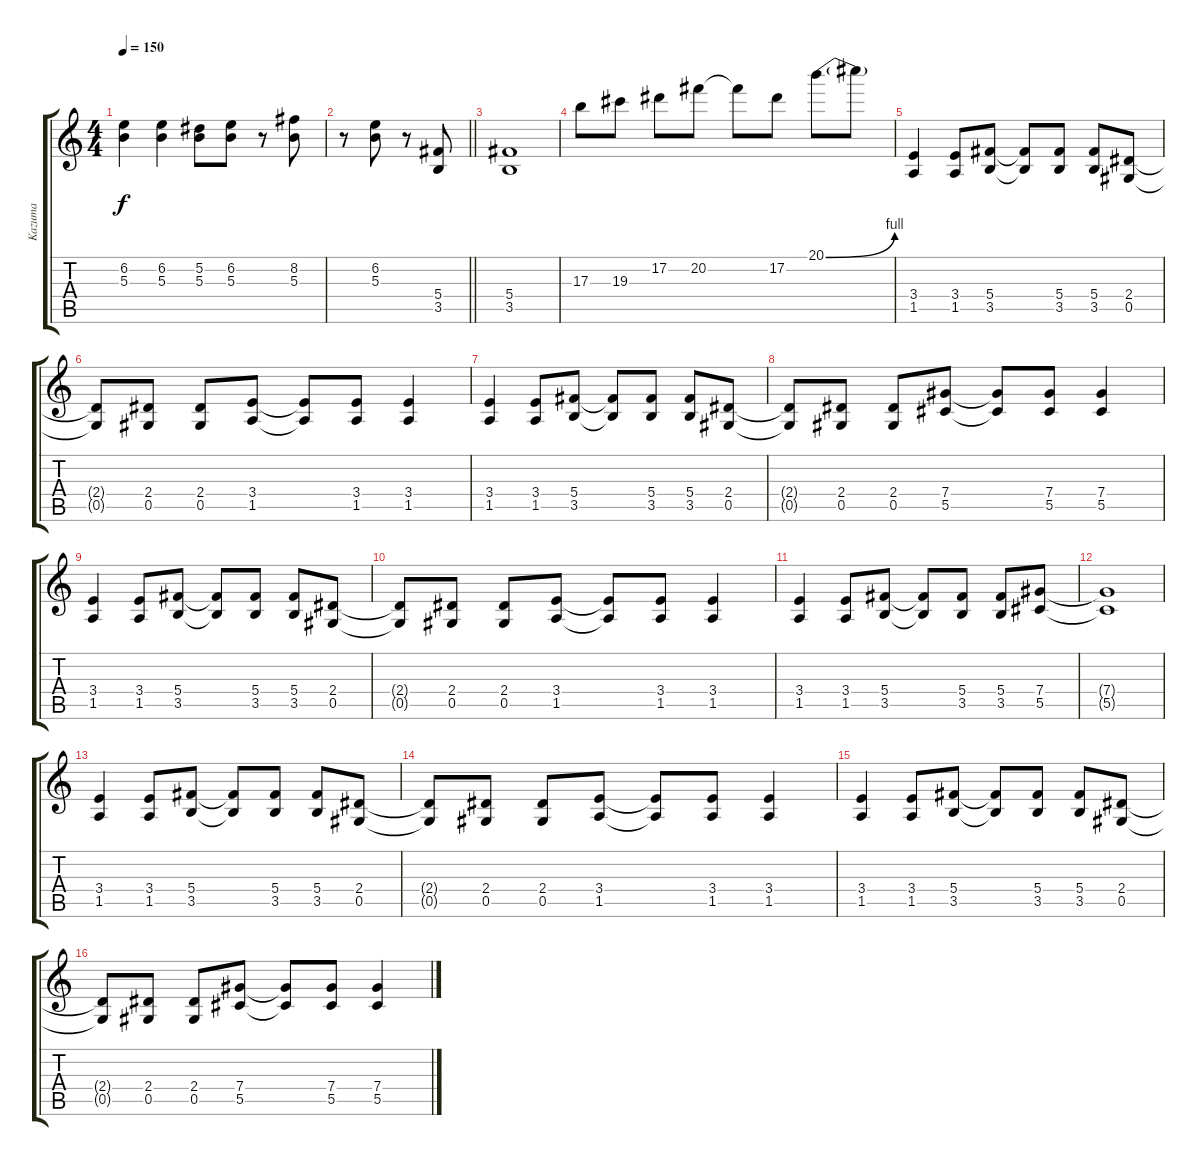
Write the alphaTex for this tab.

\track ("Kazuma" "Kazuma") {instrument distortionguitar}
\staff {score tabs}
\tuning (Eb4 Bb3 Gb3 Db3 Ab2 Eb2) {hide}
\ts (4 4)
\tempo 150
\clef g2
\ks c
(6.2 5.3).4{dy f} (6.2 5.3).4 (5.2 5.3).8 (6.2 5.3).8 r.8 (8.2 5.3).8 |
\barLineRight lightlight
r.8 (6.2 5.3).8 r.8 (5.4 3.5).8 |
(5.4 3.5).1 |
17.3.8 19.3.8 17.2.8 20.2.8 20.2{t}.8 17.2.8 20.1{be (bend 0 0 60 4)}.8 20.1{t}.8 |
(3.4 1.5).4 (3.4 1.5).8 (5.4 3.5).8 (5.4{t} 3.5{t}).8 (5.4 3.5).8 (5.4 3.5).8 (2.4 0.5).8 |
(2.4{t} 0.5{t}).8 (2.4 0.5).8 (2.4 0.5).8 (3.4 1.5).8 (3.4{t} 1.5{t}).8 (3.4 1.5).8 (3.4 1.5).4 |
(3.4 1.5).4 (3.4 1.5).8 (5.4 3.5).8 (5.4{t} 3.5{t}).8 (5.4 3.5).8 (5.4 3.5).8 (2.4 0.5).8 |
(2.4{t} 0.5{t}).8 (2.4 0.5).8 (2.4 0.5).8 (7.4 5.5).8 (7.4{t} 5.5{t}).8 (7.4 5.5).8 (7.4 5.5).4 |
(3.4 1.5).4 (3.4 1.5).8 (5.4 3.5).8 (5.4{t} 3.5{t}).8 (5.4 3.5).8 (5.4 3.5).8 (2.4 0.5).8 |
(2.4{t} 0.5{t}).8 (2.4 0.5).8 (2.4 0.5).8 (3.4 1.5).8 (3.4{t} 1.5{t}).8 (3.4 1.5).8 (3.4 1.5).4 |
(3.4 1.5).4 (3.4 1.5).8 (5.4 3.5).8 (5.4{t} 3.5{t}).8 (5.4 3.5).8 (5.4 3.5).8 (7.4 5.5).8 |
(7.4{t} 5.5{t}).1 |
(3.4 1.5).4 (3.4 1.5).8 (5.4 3.5).8 (5.4{t} 3.5{t}).8 (5.4 3.5).8 (5.4 3.5).8 (2.4 0.5).8 |
(2.4{t} 0.5{t}).8 (2.4 0.5).8 (2.4 0.5).8 (3.4 1.5).8 (3.4{t} 1.5{t}).8 (3.4 1.5).8 (3.4 1.5).4 |
(3.4 1.5).4 (3.4 1.5).8 (5.4 3.5).8 (5.4{t} 3.5{t}).8 (5.4 3.5).8 (5.4 3.5).8 (2.4 0.5).8 |
(2.4{t} 0.5{t}).8 (2.4 0.5).8 (2.4 0.5).8 (7.4 5.5).8 (7.4{t} 5.5{t}).8 (7.4 5.5).8 (7.4 5.5).4
